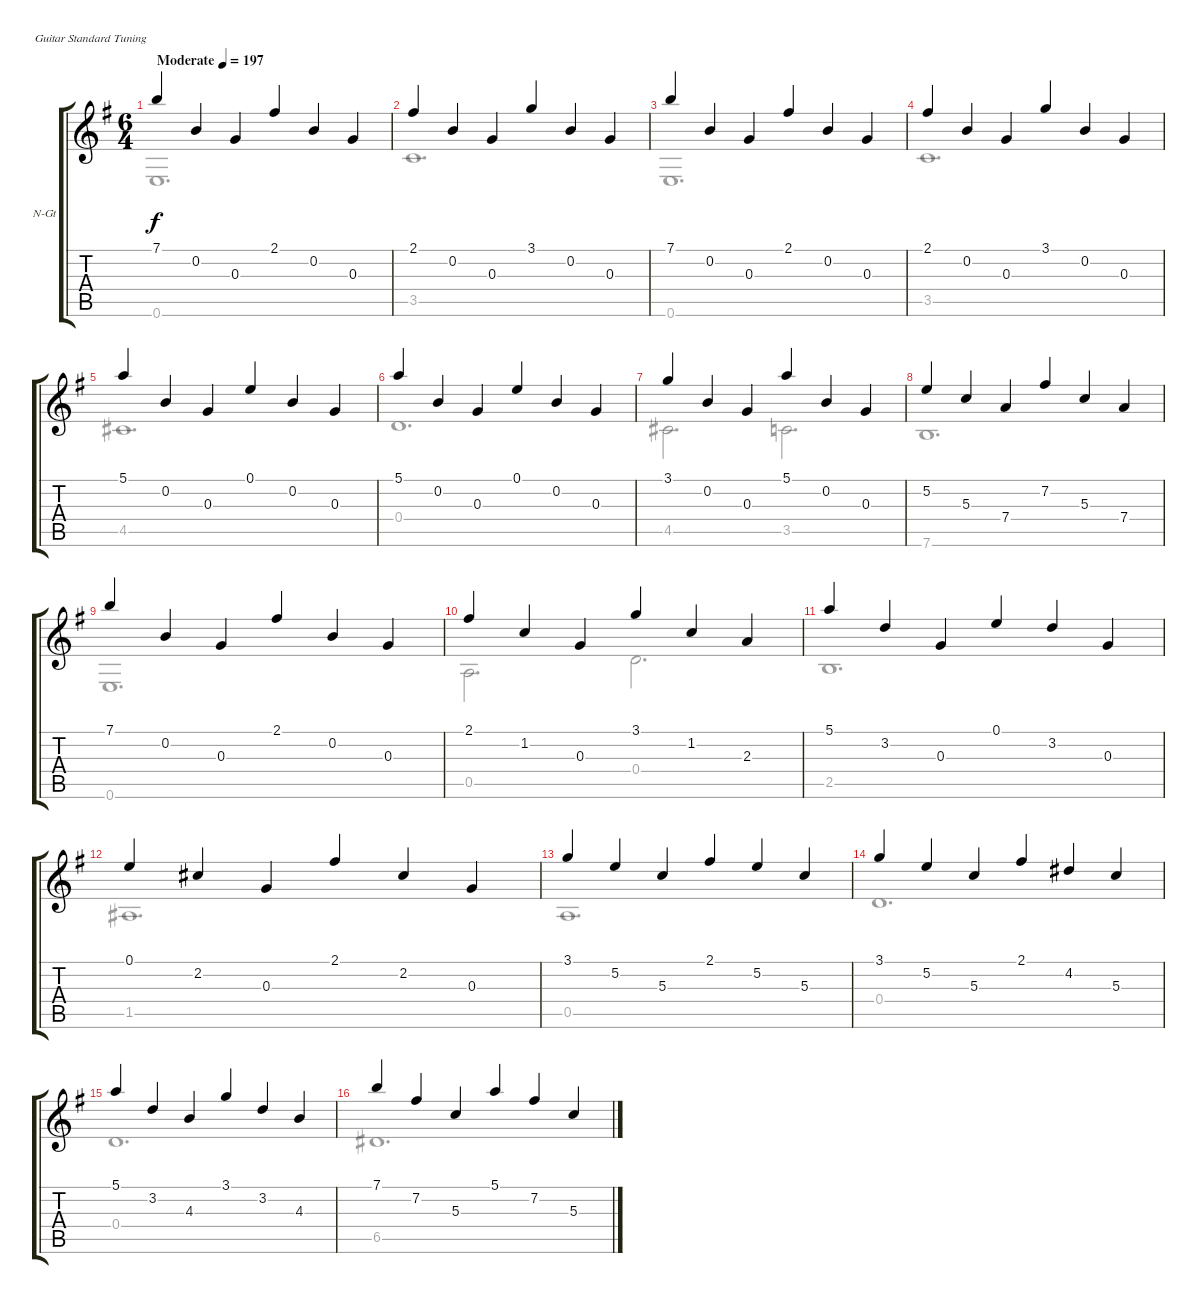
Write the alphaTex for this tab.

\bracketExtendMode groupsimilarinstruments
\firstSystemTrackNameOrientation horizontal
\otherSystemsTrackNameOrientation horizontal
\track ("nylon" "N-Gt") {instrument acousticguitarnylon}
\staff {score tabs}
\tuning (E4 B3 G3 D3 A2 E2)
\voice
\ts (6 4)
\beaming (8 6 6)
\tempo (197 "Moderate")
\clef g2
\ks g
7.1.4{dy f instrument acousticguitarnylon} 0.2.4 0.3.4 2.1.4 0.2.4 0.3.4 |
2.1.4 0.2.4 0.3.4 3.1.4 0.2.4 0.3.4 |
7.1.4 0.2.4 0.3.4 2.1.4 0.2.4 0.3.4 |
2.1.4 0.2.4 0.3.4 3.1.4 0.2.4 0.3.4 |
5.1.4 0.2.4 0.3.4 0.1.4 0.2.4 0.3.4 |
5.1.4 0.2.4 0.3.4 0.1.4 0.2.4 0.3.4 |
3.1.4 0.2.4 0.3.4 5.1.4 0.2.4 0.3.4 |
5.2.4 5.3.4 7.4.4 7.2.4 5.3.4 7.4.4 |
7.1.4 0.2.4 0.3.4 2.1.4 0.2.4 0.3.4 |
2.1.4 1.2.4 0.3.4 3.1.4 1.2.4 2.3.4 |
5.1.4 3.2.4 0.3.4 0.1.4 3.2.4 0.3.4 |
0.1.4 2.2.4 0.3.4 2.1.4 2.2.4 0.3.4 |
3.1.4 5.2.4 5.3.4 2.1.4 5.2.4 5.3.4 |
3.1.4 5.2.4 5.3.4 2.1.4 4.2.4 5.3.4 |
5.1.4 3.2.4 4.3.4 3.1.4 3.2.4 4.3.4 |
7.1.4 7.2.4 5.3.4 5.1.4 7.2.4 5.3.4
\voice
\clef g2
\ottava regular
\simile none
\ks g
0.6.1{d dy f} |
3.5.1{d} |
0.6.1{d} |
3.5.1{d} |
4.5.1{d} |
0.4.1{d} |
4.5.2{d} 3.5.2{d} |
7.6.1{d} |
0.6.1{d} |
0.5.2{d} 0.4.2{d} |
2.5.1{d} |
1.5.1{d} |
0.5.1{d} |
0.4.1{d} |
0.4.1{d} |
6.5.1{d}
